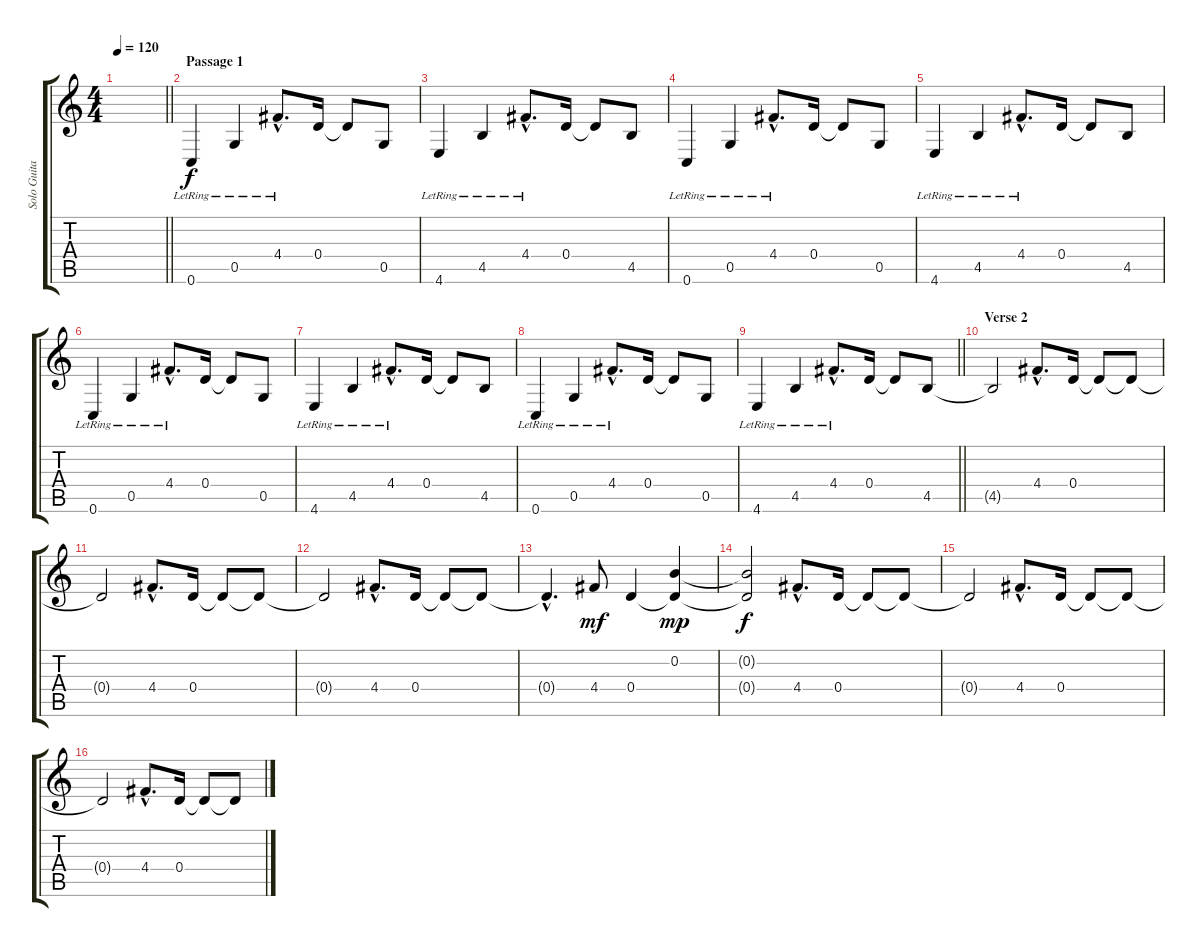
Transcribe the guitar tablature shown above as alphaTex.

\track ("Solo Guitar" "Solo Guita") {instrument electricguitarclean}
\staff {score tabs}
\tuning (E4 B3 G3 D3 G2 C2) {hide}
\ts (4 4)
\tempo 120
\clef g2
\barLineRight lightlight
\ks c
|
\section ("" "Passage 1")
0.6{lr}.4{dy f} 0.5{lr}.4 4.4{hac lr}.8{d} 0.4.16 0.4{t}.8 0.5.8 |
4.6{lr}.4 4.5{lr}.4 4.4{hac lr}.8{d} 0.4.16 0.4{t}.8 4.5.8 |
0.6{lr}.4 0.5{lr}.4 4.4{hac lr}.8{d} 0.4.16 0.4{t}.8 0.5.8 |
4.6{lr}.4 4.5{lr}.4 4.4{hac lr}.8{d} 0.4.16 0.4{t}.8 4.5.8 |
0.6{lr}.4 0.5{lr}.4 4.4{hac lr}.8{d} 0.4.16 0.4{t}.8 0.5.8 |
4.6{lr}.4 4.5{lr}.4 4.4{hac lr}.8{d} 0.4.16 0.4{t}.8 4.5.8 |
0.6{lr}.4 0.5{lr}.4 4.4{hac lr}.8{d} 0.4.16 0.4{t}.8 0.5.8 |
\barLineRight lightlight
4.6{lr}.4 4.5{lr}.4 4.4{hac lr}.8{d} 0.4.16 0.4{t}.8 4.5.8 |
\section ("" "Verse 2")
4.5{t}.2 4.4{hac}.8{d} 0.4.16 0.4{t}.8 0.4{t}.8 |
0.4{t}.2 4.4{hac}.8{d} 0.4.16 0.4{t}.8 0.4{t}.8 |
0.4{t}.2 4.4{hac}.8{d} 0.4.16 0.4{t}.8 0.4{t}.8 |
0.4{hac t}.4{d} 4.4.8{dy mf} 0.4.4 (0.2 0.4{t}).4{dy mp} |
(0.2{t} 0.4{t}).2{dy f} 4.4{hac}.8{d} 0.4.16 0.4{t}.8 0.4{t}.8 |
0.4{t}.2 4.4{hac}.8{d} 0.4.16 0.4{t}.8 0.4{t}.8 |
0.4{t}.2 4.4{hac}.8{d} 0.4.16 0.4{t}.8 0.4{t}.8
